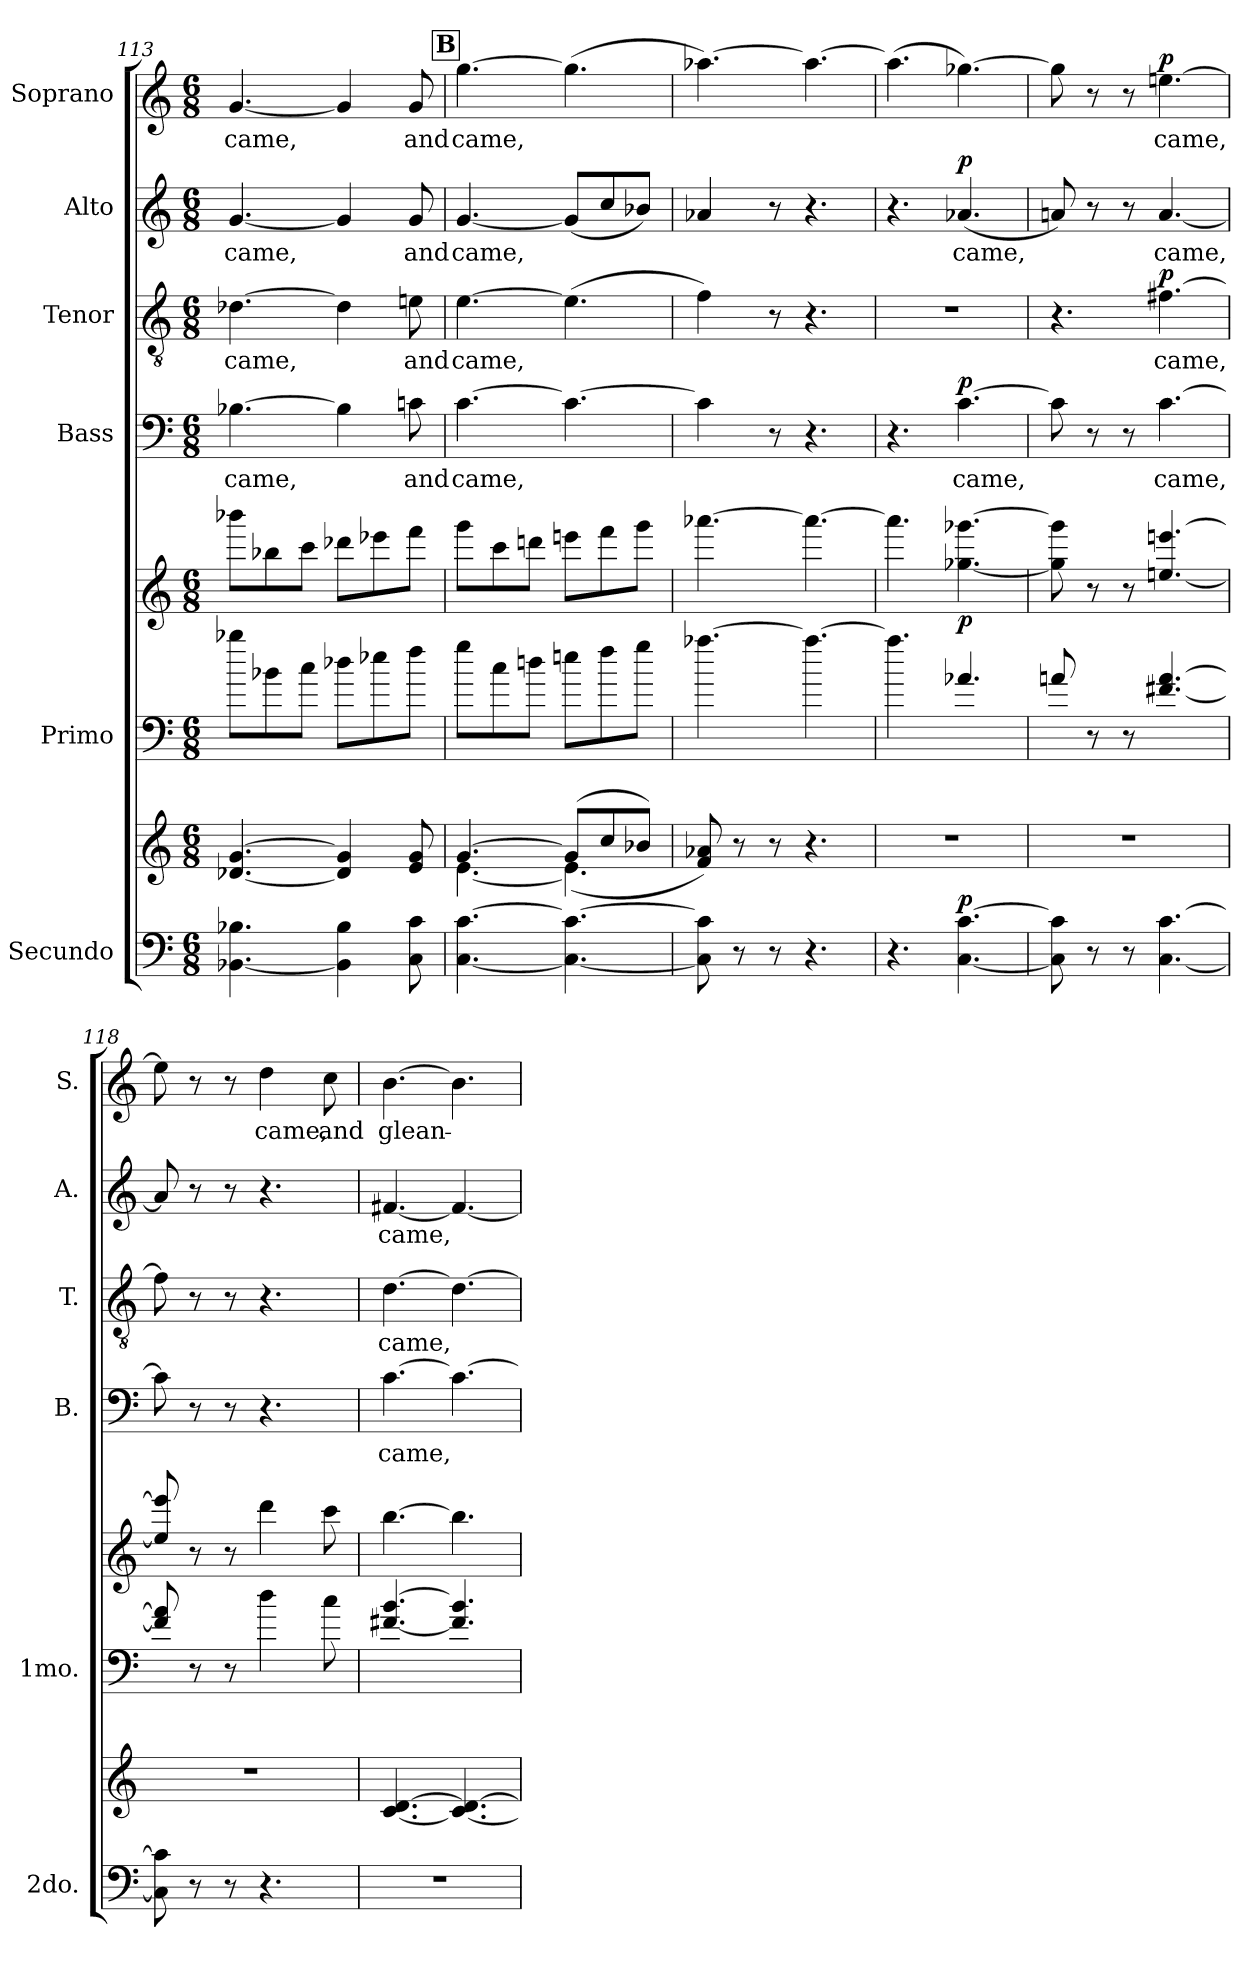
**kern	**kern	**dynam	**kern	**kern	**dynam	**kern	**text	**dynam	**kern	**text	**dynam	**kern	**text	**dynam	**kern	**text	**dynam
*part6	*part6	*part6	*part5	*part5	*part5	*part4	*part4	*part4	*part3	*part3	*part3	*part2	*part2	*part2	*part1	*part1	*part1
*staff8	*staff7	*staff7/8	*staff6	*staff5	*staff5/6	*staff4	*staff4	*staff4	*staff3	*staff3	*staff3	*staff2	*staff2	*staff2	*staff1	*staff1	*staff1
*I"Secundo	*	*	*I"Primo	*	*	*I"Bass	*	*	*I"Tenor	*	*	*I"Alto	*	*	*I"Soprano	*	*
*I'2do.	*	*	*I'1mo.	*	*	*I'B.	*	*	*I'T.	*	*	*I'A.	*	*	*I'S.	*	*
*clefF4	*clefG2	*	*clefF4	*clefG2	*	*clefF4	*	*	*clefGv2	*	*	*clefG2	*	*	*clefG2	*	*
*k[]	*k[]	*	*k[]	*k[]	*	*k[]	*	*	*k[]	*	*	*k[]	*	*	*k[]	*	*
*M6/8	*M6/8	*	*M6/8	*M6/8	*	*M6/8	*	*	*M6/8	*	*	*M6/8	*	*	*M6/8	*	*
=113	=113	=113	=113	=113	=113	=113	=113	=113	=113	=113	=113	=113	=113	=113	=113	=113	=113
!	!	!	!	!	!	!	!LO:LY:b	!	!	!LO:LY:b	!	!	!LO:LY:b	!	!	!LO:LY:b	!
[4.BB-X\ 4.B-X\	[4.d-X/ [4.g/	.	8bb-X\L	8bbb-X\L	.	[4.B-X\	came,	.	[4.d-X\	came,	.	[4.g/	came,	.	[4.g/	came,	.
.	.	.	8b-X\	8bb-X\	.	.	.	.	.	.	.	.	.	.	.	.	.
.	.	.	8cc\J	8ccc\J	.	.	.	.	.	.	.	.	.	.	.	.	.
4BB-\] 4B-\	4d-/] 4g/]	.	8dd-X\L	8ddd-X\L	.	4B-\]	.	.	4d-\]	.	.	4g/]	.	.	4g/]	.	.
.	.	.	8ee-X\	8eee-X\	.	.	.	.	.	.	.	.	.	.	.	.	.
!	!	!	!	!	!	!	!LO:LY:b	!	!	!LO:LY:b	!	!	!LO:LY:b	!	!	!LO:LY:b	!
8C\ 8c\	8e/ 8g/	.	8ff\J	8fff\J	.	8cni\	and	.	8eni\	and	.	8g/	and	.	8g/	and	.
!!LO:REH:place=s1:a:B:fs=14:t=B
=114	=114	=114	=114	=114	=114	=114	=114	=114	=114	=114	=114	=114	=114	=114	=114	=114	=114
*	*^	*	*	*	*	*	*	*	*	*	*	*	*	*	*	*	*
!	!	!	!	!	!	!	!	!LO:LY:b	!	!	!LO:LY:b	!	!	!LO:LY:b	!	!	!LO:LY:b	!
[4.C\ [4.c\	[4.g/	[4.e\	.	8gg\L	8ggg\L	.	[4.c\	came,	.	[4.e\	came,	.	[4.g/	came,	.	[4.gg\	-came,	.
.	.	.	.	8cc\	8ccc\	.	.	.	.	.	.	.	.	.	.	.	.	.
.	.	.	.	8ddn\J	8dddn\J	.	.	.	.	.	.	.	.	.	.	.	.	.
!	!	!	!	!	!	!	!	!	!LO:DY:a	!	!	!LO:DY:a	!	!	!LO:DY:a	!	!	!LO:DY:a
4.C\_ 4.c\_	(>8g/L]	(<4.e\]	.	8een\L	8eeen\L	.	4.c\_	.	other-dynamics	(>4.e\]	.	other-dynamics	(<8g/L]	.	other-dynamics	(>4.gg\]	.	other-dynamics
.	8cc/	.	.	8ff\	8fff\	.	.	.	.	.	.	.	8cc/	.	.	.	.	.
.	8b-X/J)	.	.	8gg\J	8ggg\J	.	.	.	.	.	.	.	8b-X/J)	.	.	.	.	.
*	*v	*v	*	*	*	*	*	*	*	*	*	*	*	*	*	*	*	*
=115	=115	=115	=115	=115	=115	=115	=115	=115	=115	=115	=115	=115	=115	=115	=115	=115	=115
8C\] 8c\]	8f/ 8a-X/)	.	[4.aa-X\	[4.aaa-X\	.	4c\]	.	.	4f\)	.	.	4a-X/	.	.	[4.aa-X\)	.	.
8r	8r	.	.	.	.	.	.	.	.	.	.	.	.	.	.	.	.
8r	8r	.	.	.	.	8r	.	.	8r	.	.	8r	.	.	.	.	.
4.r	4.r	.	4.aa-\_	4.aaa-\_	.	4.r	.	.	4.r	.	.	4.r	.	.	4.aa-\_	.	.
=116	=116	=116	=116	=116	=116	=116	=116	=116	=116	=116	=116	=116	=116	=116	=116	=116	=116
4.r	2.r	.	4.aa-\]	4.aaa-\]	.	4.r	.	.	2.r	.	.	4.r	.	.	(>4.aa-\]	.	.
!	!	!LO:DY:a=2	!	!	!LO:DY:b	!	!LO:LY:b	!LO:DY:a	!	!	!	!	!LO:LY:b	!LO:DY:a	!	!	!LO:DY:a
[4.C\ [4.c\	.	p	4.a-X/	[4.gg-X\ [4.ggg-X\	p	[4.c\	came,	p	.	.	.	(<4.a-X/	came,	p	[4.gg-X\)	.	other-dynamics
=117	=117	=117	=117	=117	=117	=117	=117	=117	=117	=117	=117	=117	=117	=117	=117	=117	=117
8C\] 8c\]	2.r	.	8an/	8gg-\] 8ggg-\]	.	8c\]	.	.	4.r	.	.	8an/)	.	.	8gg-\]	.	.
8r	.	.	8r	8r	.	8r	.	.	.	.	.	8r	.	.	8r	.	.
8r	.	.	8r	8r	.	8r	.	.	.	.	.	8r	.	.	8r	.	.
!	!	!	!	!	!	!	!LO:LY:b	!	!	!LO:LY:b	!LO:DY:a	!	!LO:LY:b	!	!	!LO:LY:b	!LO:DY:a
[4.C\ [4.c\	.	.	[4.f#X/ [4.a/	[4.eeni/ [4.eeeni/	.	[4.c\	came,	.	[4.f#X\	came,	p	[4.a/	came,	.	[4.eeni\	came,	p
=118	=118	=118	=118	=118	=118	=118	=118	=118	=118	=118	=118	=118	=118	=118	=118	=118	=118
8C\] 8c\]	2.r	.	8f#/] 8a/]	8ee/] 8eee/]	.	8c\]	.	.	8f#\]	.	.	8a/]	.	.	8ee\]	.	.
8r	.	.	8r	8r	.	8r	.	.	8r	.	.	8r	.	.	8r	.	.
8r	.	.	8r	8r	.	8r	.	.	8r	.	.	8r	.	.	8r	.	.
!	!	!	!	!	!	!	!	!	!	!	!	!	!	!	!	!LO:LY:b	!
4.r	.	.	4dd\	4ddd\	.	4.r	.	.	4.r	.	.	4.r	.	.	4dd\	came,	.
!	!	!	!	!	!	!	!	!	!	!	!	!	!	!	!	!LO:LY:b	!
.	.	.	8cc\	8ccc\	.	.	.	.	.	.	.	.	.	.	8cc\	and	.
=119	=119	=119	=119	=119	=119	=119	=119	=119	=119	=119	=119	=119	=119	=119	=119	=119	=119
!	!	!	!	!	!	!	!LO:LY:b	!	!	!LO:LY:b	!	!	!LO:LY:b	!	!	!LO:LY:b	!
2.r	[4.c/ [4.d/	.	[4.f#X/ [4.b/	[4.bb\	.	[4.c\	came,	.	[4.d\	came,	.	[4.f#X/	came,	.	[4.b\	glean-	.
.	4.c/_ 4.d/_	.	4.f#/] 4.b/]	4.bb\]	.	4.c\_	.	.	4.d\_	.	.	4.f#/_	.	.	4.b\]	.	.
=	=	=	=	=	=	=	=	=	=	=	=	=	=	=	=	=	=
*-	*-	*-	*-	*-	*-	*-	*-	*-	*-	*-	*-	*-	*-	*-	*-	*-	*-
